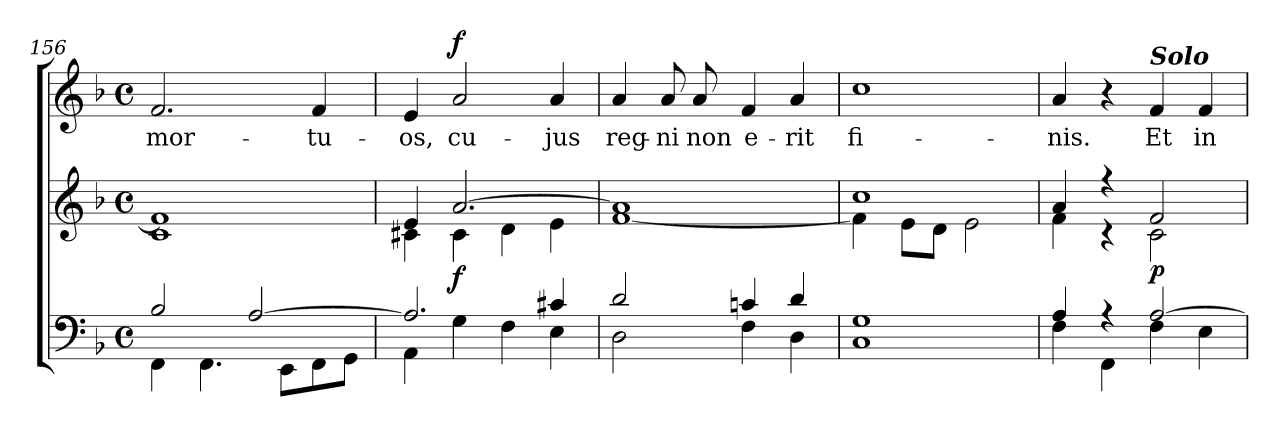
**kern	**kern	**dynam	**kern	**text	**dynam
*part2	*part2	*part2	*part1	*part1	*part1
*staff3	*staff2	*staff2/3	*staff1	*staff1	*staff1
*clefF4	*clefG2	*	*clefG2	*	*
*k[b-]	*k[b-]	*	*k[b-]	*	*
*F:	*F:	*	*F:	*	*
*M4/4	*M4/4	*	*M4/4	*	*
*met(c)	*met(c)	*	*met(c)	*	*
=156	=156	=156	=156	=156	=156
*^	*^	*	*	*	*
!	!	!	!	!	!	!LO:LY:b	!
2B-/	4FF\	1f]	1c	.	2.f/	mor-	.
.	4.FF\	.	.	.	.	.	.
[>2A/	.	.	.	.	.	.	.
.	8EE\L	.	.	.	.	.	.
!	!	!	!	!	!	!LO:LY:b	!
.	8FF\	.	.	.	4f/	-tu-	.
.	8GG\J	.	.	.	.	.	.
=157	=157	=157	=157	=157	=157	=157	=157
!	!	!	!	!	!	!LO:LY:b	!
2.A/]	4AA\	4e/	4c#X\	.	4e/	-os,	.
!	!	!	!	!LO:DY:b	!	!LO:LY:b	!LO:DY:a
.	4G\	[>2.a/	4c#\	f	2a/	cu-	f
.	4F\	.	4d\	.	.	.	.
!	!	!	!	!	!	!LO:LY:b	!
4c#X/	4E\	.	4e\	.	4a/	-jus	.
=158	=158	=158	=158	=158	=158	=158	=158
!	!	!	!	!	!	!LO:LY:b	!
2d/	2D\	1a]	[<1f	.	4a/	reg-	.
!	!	!	!	!	!	!LO:LY:b	!
.	.	.	.	.	8a/	-ni	.
!	!	!	!	!	!	!LO:LY:b	!
.	.	.	.	.	8a/	non	.
!	!	!	!	!	!	!LO:LY:b	!
4cn/	4F\	.	.	.	4f/	e-	.
!	!	!	!	!	!	!LO:LY:b	!
4d/	4D\	.	.	.	4a/	-rit	.
!!LO:LB:g=z
=159	=159	=159	=159	=159	=159	=159	=159
!	!	!	!	!	!	!LO:LY:b	!
1G	1C	1cc	4f\]	.	1cc	fi-	.
.	.	.	8e\L	.	.	.	.
.	.	.	8d\J	.	.	.	.
.	.	.	2e\	.	.	.	.
=160	=160	=160	=160	=160	=160	=160	=160
!	!	!	!	!	!	!LO:LY:b	!
4A/	4F\	4a/	4f\	.	4a/	-nis.	.
4rA	4FF\	4r	4r	.	4r	.	.
!	!	!	!	!	!LO:TX:a:Bi:t=Solo	!	!
!	!	!	!	!LO:DY:b	!	!LO:LY:b	!
[>2A/	4F\	2f/	2c\	p	4f/	Et	.
!	!	!	!	!	!	!LO:LY:b	!
.	4E\	.	.	.	4f/	in	.
*v	*v	*	*	*	*	*	*
*	*v	*v	*	*	*	*
=	=	=	=	=	=
*-	*-	*-	*-	*-	*-
